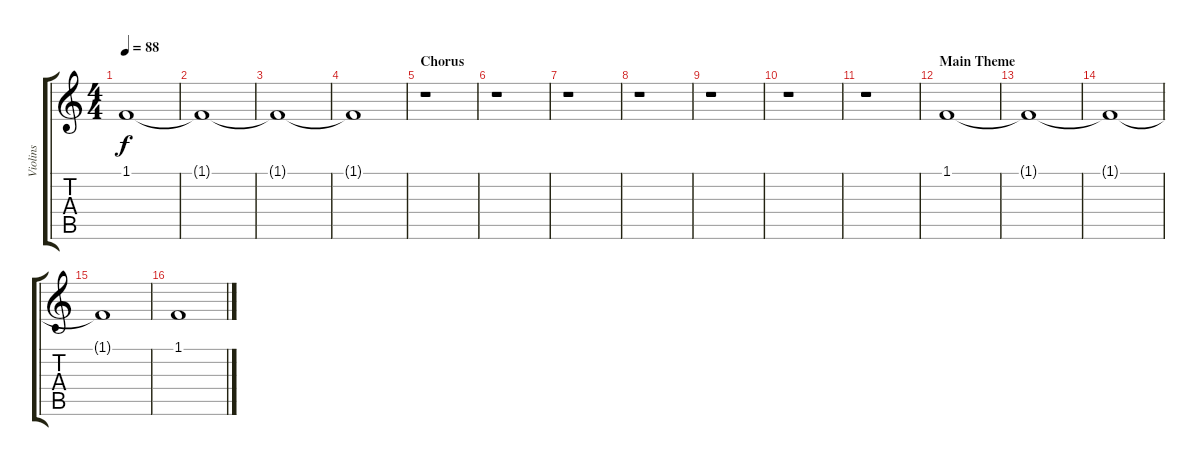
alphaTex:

\track ("Violins" "Violins") {instrument tremolostrings}
\staff {score tabs}
\tuning (E4 B3 G3 D3 A2 E2) {hide}
\ts (4 4)
\tempo 88
\clef g2
\ks c
1.1.1{dy f} |
1.1{t}.1 |
1.1{t}.1 |
1.1{t}.1 |
\section ("" "Chorus")
r.1 |
r.1 |
r.1 |
r.1 |
r.1 |
r.1 |
r.1 |
\section ("" "Main Theme")
1.1.1 |
1.1{t}.1 |
1.1{t}.1 |
1.1{t}.1 |
1.1.1
